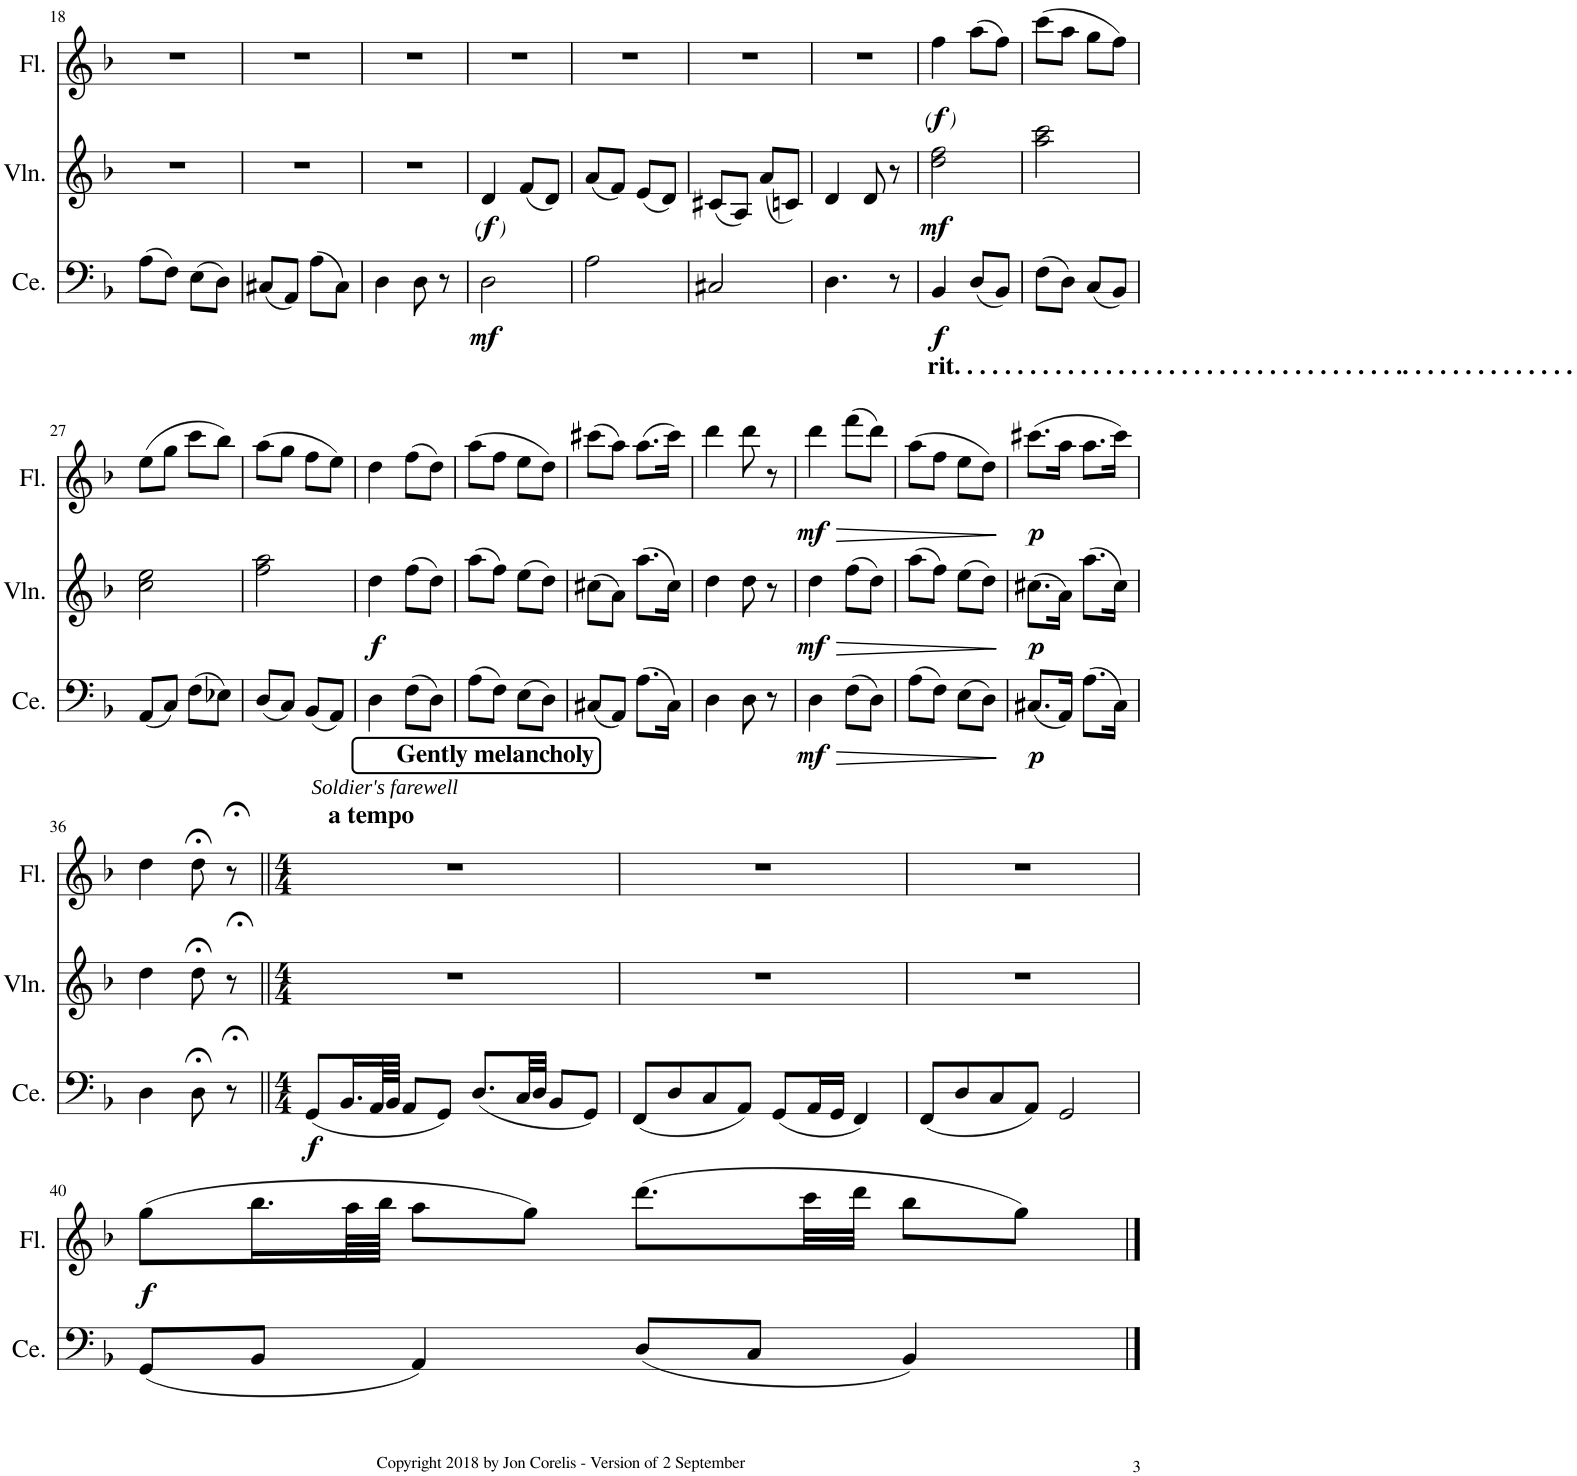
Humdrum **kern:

**kern	**dynam	**kern	**dynam	**kern	**dynam
*part3	*part3	*part2	*part2	*part1	*part1
*staff3	*staff3	*staff2	*staff2	*staff1	*staff1
*I"Cello	*	*I"Violin	*	*I"Flute	*
*I'Ce.	*	*I'Vln.	*	*I'Fl.	*
!!LO:PB:g=z
*clefF4	*	*clefG2	*	*clefG2	*
*k[b-]	*	*k[b-]	*	*k[b-]	*
*M2/4	*	*M2/4	*	*M2/4	*
=18	=18	=18	=18	=18	=18
(8A\L	.	2r	.	2r	.
8F\J)	.	.	.	.	.
(8E\L	.	.	.	.	.
8D\J)	.	.	.	.	.
=19	=19	=19	=19	=19	=19
(8C#X/L	.	2r	.	2r	.
8AA/J)	.	.	.	.	.
(8A\L	.	.	.	.	.
8C#\J)	.	.	.	.	.
=20	=20	=20	=20	=20	=20
4D\	.	2r	.	2r	.
8D\	.	.	.	.	.
8r	.	.	.	.	.
=21	=21	=21	=21	=21	=21
!	!LO:DY:b	!	!LO:DY:b	!	!
!	!	!	!LO:DY:n=1:b	!	!
!	!	!	!LO:DY:n=2:b	!	!
2D\	mf	4d/	other-dynamics f other-dynamics	2r	.
.	.	(8f/L	.	.	.
.	.	8d/J)	.	.	.
=22	=22	=22	=22	=22	=22
2A\	.	(8a/L	.	2r	.
.	.	8f/J)	.	.	.
.	.	(8e/L	.	.	.
.	.	8d/J)	.	.	.
=23	=23	=23	=23	=23	=23
2C#X/	.	(8c#X/L	.	2r	.
.	.	8A/J)	.	.	.
.	.	(8a/L	.	.	.
.	.	8cn/J)	.	.	.
=24	=24	=24	=24	=24	=24
4.D\	.	4d/	.	2r	.
.	.	8d/	.	.	.
8r	.	8r	.	.	.
=25	=25	=25	=25	=25	=25
!	!LO:DY:b	!	!LO:DY:b	!	!LO:DY:b
!	!	!	!	!	!LO:DY:n=1:b
!	!	!	!	!	!LO:DY:n=2:b
4BB-/	f	2dd\ 2ff\	mf	4ff\	other-dynamics f other-dynamics
(8D/L	.	.	.	(8aa\L	.
8BB-/J)	.	.	.	8ff\J)	.
=26	=26	=26	=26	=26	=26
(8F\L	.	2aa\ 2ccc\	.	(8ccc\L	.
8D\J)	.	.	.	8aa\J	.
(8C/L	.	.	.	8gg\L	.
8BB-/J)	.	.	.	8ff\J)	.
!!LO:LB:g=z
=27	=27	=27	=27	=27	=27
(8AA/L	.	2cc\ 2ee\	.	(8ee\L	.
8C/J)	.	.	.	8gg\J	.
(8F\L	.	.	.	8ccc\L	.
8E-X\J)	.	.	.	8bb-\J)	.
=28	=28	=28	=28	=28	=28
(8D/L	.	2ff\ 2aa\	.	(8aa\L	.
8C/J)	.	.	.	8gg\J	.
(8BB-/L	.	.	.	8ff\L	.
8AA/J)	.	.	.	8ee\J)	.
=29	=29	=29	=29	=29	=29
!	!	!	!LO:DY:b	!	!
4D\	.	4dd\	f	4dd\	.
(8F\L	.	(8ff\L	.	(8ff\L	.
8D\J)	.	8dd\J)	.	8dd\J)	.
=30	=30	=30	=30	=30	=30
(8A\L	.	(8aa\L	.	(8aa\L	.
8F\J)	.	8ff\J)	.	8ff\J	.
(8E\L	.	(8ee\L	.	8ee\L	.
8D\J)	.	8dd\J)	.	8dd\J)	.
=31	=31	=31	=31	=31	=31
(8C#X/L	.	(8cc#X\L	.	(8ccc#X\L	.
8AA/J)	.	8a\J)	.	8aa\J)	.
(8.A\L	.	(8.aa\L	.	(8.aa\L	.
16C#\Jk)	.	16cc#\Jk)	.	16ccc#\Jk)	.
=32	=32	=32	=32	=32	=32
4D\	.	4dd\	.	4ddd\	.
8D\	.	8dd\	.	8ddd\	.
8r	.	8r	.	8r	.
=33	=33	=33	=33	=33	=33
!	!LO:HP:b	!	!LO:HP:b	!	!LO:HP:b
!	!LO:DY:n=1:b	!	!LO:DY:n=1:b	!	!LO:DY:n=1:b
4D\	> mf	4dd\	> mf	4ddd\	> mf
(8F\L	.	(8ff\L	.	(8fff\L	.
8D\J)	.	8dd\J)	.	8ddd\J)	.
=34	=34	=34	=34	=34	=34
!	!	!	!	!LO:TX:a:B:t=rit. . . . . . . . . . . . . . . . . . . . . . . . . . . . . . . . . . . .. . . . . . . . . . . . . .	!
(8A\L	.	(8aa\L	.	(8aa\L	.
8F\J)	.	8ff\J)	.	8ff\J	.
(8E\L	.	(8ee\L	.	8ee\L	.
8D\J)	.	8dd\J)	.	8dd\J)	.
.	]	.	]	.	]
=35	=35	=35	=35	=35	=35
!	!LO:DY:b	!	!LO:DY:b	!	!LO:DY:b
(8.C#X/L	p	(8.cc#X\L	p	(8.ccc#X\L	p
16AA/Jk)	.	16a\Jk)	.	16aa\Jk	.
(8.A\L	.	(8.aa\L	.	8.aa\L	.
16C#\Jk)	.	16cc#\Jk)	.	16ccc#\Jk)	.
!!LO:LB:g=z
=36	=36	=36	=36	=36	=36
4D\	.	4dd\	.	4dd\	.
8D;<\	.	8dd;<\	.	8dd;<\	.
8r;<	.	8r;<	.	8r;<	.
=37||	=37||	=37||	=37||	=37||	=37||
*M4/4	*	*M4/4	*	*M4/4	*
!	!	!	!	!LO:TX:a:B:t=Gently melancholy	!
!	!	!	!	!LO:TX:a:B:t=a tempo	!
!	!	!	!	!LO:TX:a:i:t=Soldier's farewell	!
!	!LO:DY:b	!	!	!	!
(8GG/L	f	1r	.	1r	.
16.BB-/L	.	.	.	.	.
64AA/LL	.	.	.	.	.
64BB-/JJJJ	.	.	.	.	.
8AA/L	.	.	.	.	.
8GG/J)	.	.	.	.	.
(8.D/L	.	.	.	.	.
32C/LL	.	.	.	.	.
32D/JJJ	.	.	.	.	.
8BB-/L	.	.	.	.	.
8GG/J)	.	.	.	.	.
=38	=38	=38	=38	=38	=38
(8FF/L	.	1r	.	1r	.
8D/	.	.	.	.	.
8C/	.	.	.	.	.
8AA/J)	.	.	.	.	.
(8GG/L	.	.	.	.	.
16AA/L	.	.	.	.	.
16GG/JJ	.	.	.	.	.
4FF/)	.	.	.	.	.
=39	=39	=39	=39	=39	=39
(8FF/L	.	1r	.	1r	.
8D/	.	.	.	.	.
8C/	.	.	.	.	.
8AA/J)	.	.	.	.	.
2GG/	.	.	.	.	.
!!LO:LB:g=z
=40	=40	=40	=40	=40	=40
!	!	!	!	!	!LO:DY:b
(8GG/L	.	1r	.	(8gg\L	f
8BB-/J	.	.	.	16.bb-\L	.
.	.	.	.	64aa\LL	.
.	.	.	.	64bb-\JJJJ	.
4AA/)	.	.	.	8aa\L	.
.	.	.	.	8gg\J)	.
(8D/L	.	.	.	(8.ddd\L	.
8C/J	.	.	.	.	.
.	.	.	.	32ccc\LL	.
.	.	.	.	32ddd\JJJ	.
4BB-/)	.	.	.	8bb-\L	.
.	.	.	.	8gg\J)	.
==	==	==	==	==	==
*-	*-	*-	*-	*-	*-
